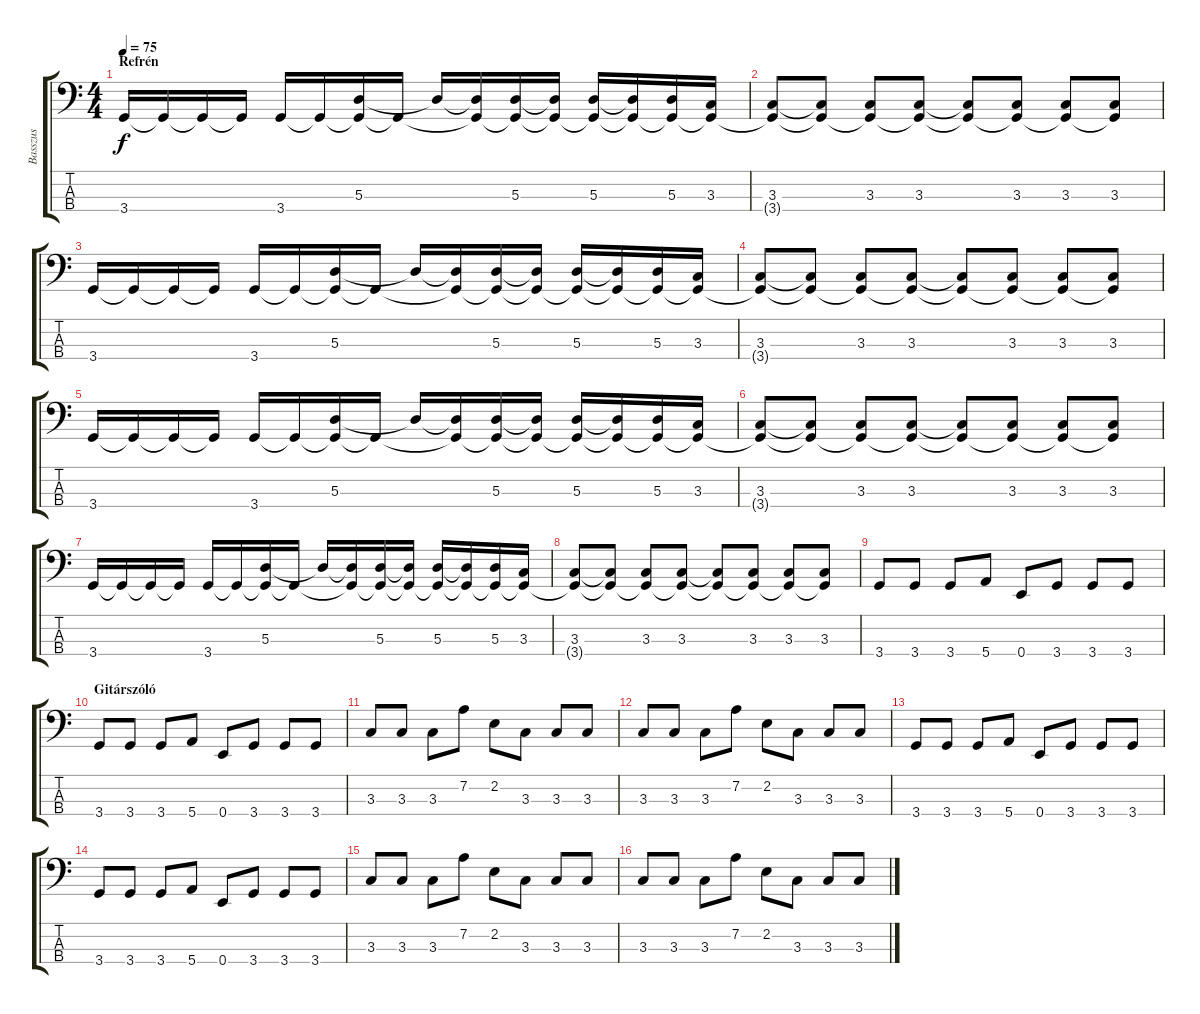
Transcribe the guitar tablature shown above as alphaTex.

\track ("Basszus" "Basszus") {instrument acousticbass}
\staff {score tabs}
\tuning (G2 D2 A1 E1) {hide}
\ts (4 4)
\section ("" "Refrén")
\tempo 75
\clef f4
\ks c
3.4.16{dy f} 3.4{t}.16 3.4{t}.16 3.4{t}.16 3.4.16 3.4{t}.16 (5.3 3.4{t}).16 3.4{t}.16 5.3{t}.16 (5.3{t} 3.4{t}).16 (5.3 3.4{t}).16 (5.3{t} 3.4{t}).16 (5.3 3.4{t}).16 (5.3{t} 3.4{t}).16 (5.3 3.4{t}).16 (3.3 3.4{t}).16 |
(3.3 3.4{t}).8 (3.3{t} 3.4{t}).8 (3.3 3.4{t}).8 (3.3 3.4{t}).8 (3.3{t} 3.4{t}).8 (3.3 3.4{t}).8 (3.3 3.4{t}).8 (3.3 3.4{t}).8 |
3.4.16 3.4{t}.16 3.4{t}.16 3.4{t}.16 3.4.16 3.4{t}.16 (5.3 3.4{t}).16 3.4{t}.16 5.3{t}.16 (5.3{t} 3.4{t}).16 (5.3 3.4{t}).16 (5.3{t} 3.4{t}).16 (5.3 3.4{t}).16 (5.3{t} 3.4{t}).16 (5.3 3.4{t}).16 (3.3 3.4{t}).16 |
(3.3 3.4{t}).8 (3.3{t} 3.4{t}).8 (3.3 3.4{t}).8 (3.3 3.4{t}).8 (3.3{t} 3.4{t}).8 (3.3 3.4{t}).8 (3.3 3.4{t}).8 (3.3 3.4{t}).8 |
3.4.16 3.4{t}.16 3.4{t}.16 3.4{t}.16 3.4.16 3.4{t}.16 (5.3 3.4{t}).16 3.4{t}.16 5.3{t}.16 (5.3{t} 3.4{t}).16 (5.3 3.4{t}).16 (5.3{t} 3.4{t}).16 (5.3 3.4{t}).16 (5.3{t} 3.4{t}).16 (5.3 3.4{t}).16 (3.3 3.4{t}).16 |
(3.3 3.4{t}).8 (3.3{t} 3.4{t}).8 (3.3 3.4{t}).8 (3.3 3.4{t}).8 (3.3{t} 3.4{t}).8 (3.3 3.4{t}).8 (3.3 3.4{t}).8 (3.3 3.4{t}).8 |
3.4.16 3.4{t}.16 3.4{t}.16 3.4{t}.16 3.4.16 3.4{t}.16 (5.3 3.4{t}).16 3.4{t}.16 5.3{t}.16 (5.3{t} 3.4{t}).16 (5.3 3.4{t}).16 (5.3{t} 3.4{t}).16 (5.3 3.4{t}).16 (5.3{t} 3.4{t}).16 (5.3 3.4{t}).16 (3.3 3.4{t}).16 |
(3.3 3.4{t}).8 (3.3{t} 3.4{t}).8 (3.3 3.4{t}).8 (3.3 3.4{t}).8 (3.3{t} 3.4{t}).8 (3.3 3.4{t}).8 (3.3 3.4{t}).8 (3.3 3.4{t}).8 |
3.4.8 3.4.8 3.4.8 5.4.8 0.4.8 3.4.8 3.4.8 3.4.8 |
\section ("" "Gitárszóló")
3.4.8 3.4.8 3.4.8 5.4.8 0.4.8 3.4.8 3.4.8 3.4.8 |
3.3.8 3.3.8 3.3.8 7.2.8 2.2.8 3.3.8 3.3.8 3.3.8 |
3.3.8 3.3.8 3.3.8 7.2.8 2.2.8 3.3.8 3.3.8 3.3.8 |
3.4.8 3.4.8 3.4.8 5.4.8 0.4.8 3.4.8 3.4.8 3.4.8 |
3.4.8 3.4.8 3.4.8 5.4.8 0.4.8 3.4.8 3.4.8 3.4.8 |
3.3.8 3.3.8 3.3.8 7.2.8 2.2.8 3.3.8 3.3.8 3.3.8 |
3.3.8 3.3.8 3.3.8 7.2.8 2.2.8 3.3.8 3.3.8 3.3.8
